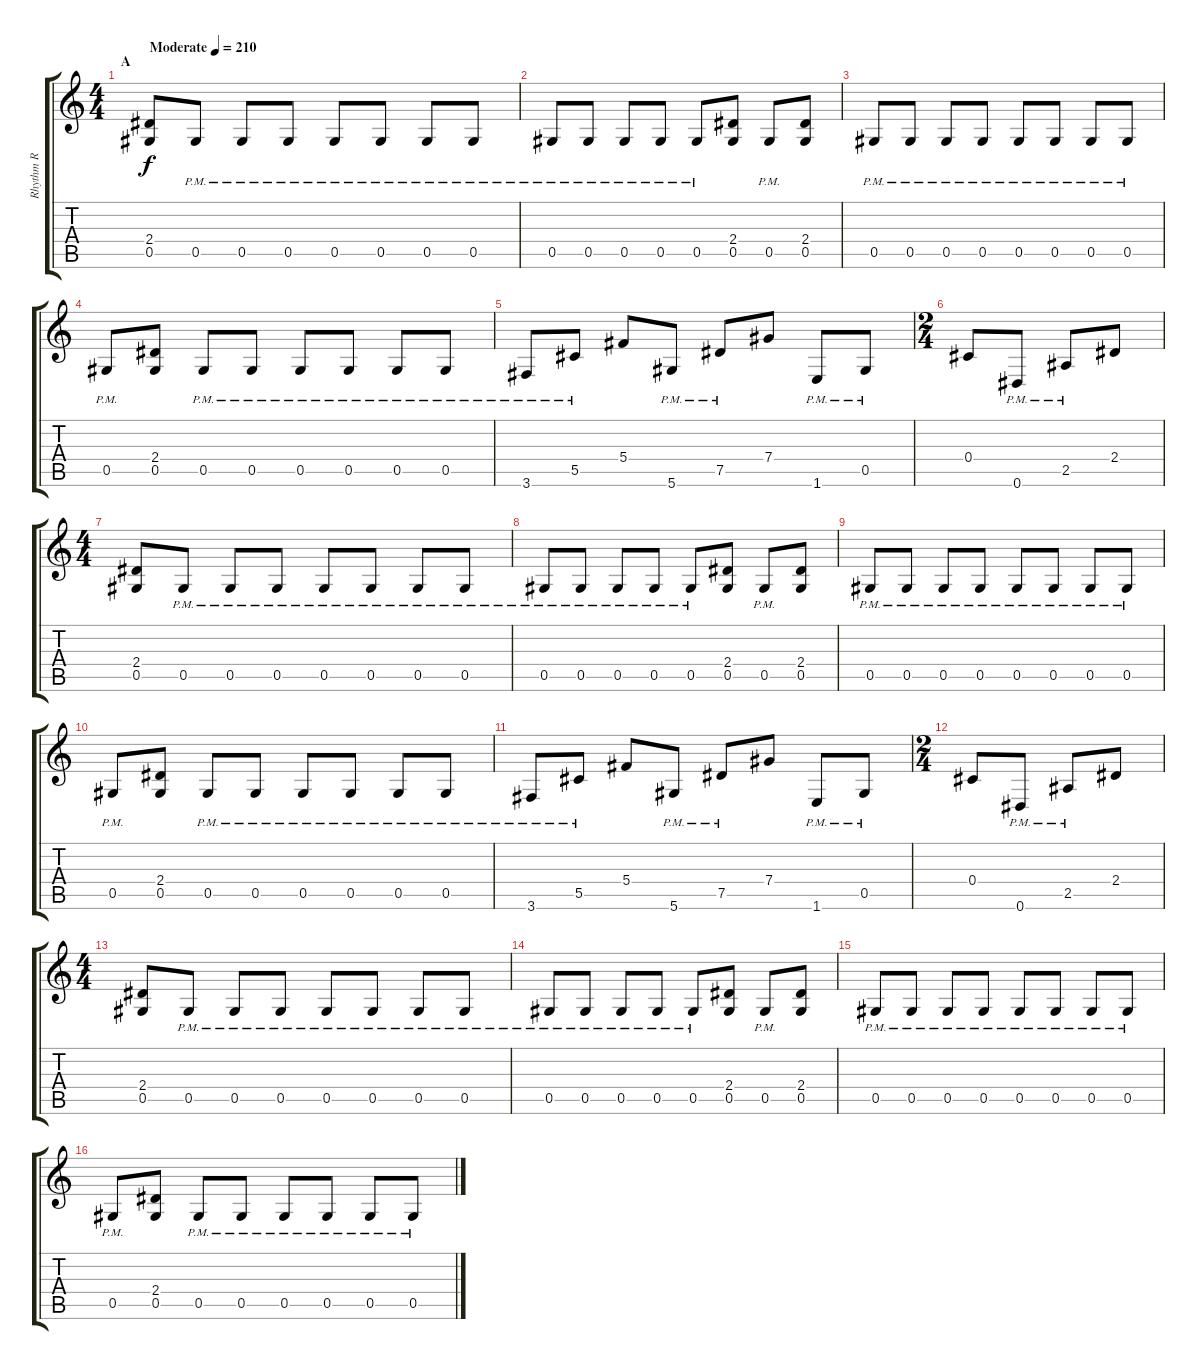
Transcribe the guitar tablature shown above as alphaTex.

\track ("Rhythm R" "Rhythm R") {instrument overdrivenguitar}
\staff {score tabs}
\tuning (Eb4 Bb3 Gb3 Db3 Ab2 Eb2) {hide}
\ts (4 4)
\section ("" "A")
\tempo (210 "Moderate")
\clef g2
\ks c
(2.4 0.5).8{dy f instrument overdrivenguitar} 0.5{pm}.8 0.5{pm}.8 0.5{pm}.8 0.5{pm}.8 0.5{pm}.8 0.5{pm}.8 0.5{pm}.8 |
0.5{pm}.8 0.5{pm}.8 0.5{pm}.8 0.5{pm}.8 0.5{pm}.8 (2.4 0.5).8 0.5{pm}.8 (2.4 0.5).8 |
0.5{pm}.8 0.5{pm}.8 0.5{pm}.8 0.5{pm}.8 0.5{pm}.8 0.5{pm}.8 0.5{pm}.8 0.5{pm}.8 |
0.5{pm}.8 (2.4 0.5).8 0.5{pm}.8 0.5{pm}.8 0.5{pm}.8 0.5{pm}.8 0.5{pm}.8 0.5{pm}.8 |
3.6{pm}.8 5.5{pm}.8 5.4.8 5.6{pm}.8 7.5{pm}.8 7.4.8 1.6{pm}.8 0.5{pm}.8 |
\ts (2 4)
0.4.8 0.6{pm}.8 2.5{pm}.8 2.4.8 |
\ts (4 4)
(2.4 0.5).8 0.5{pm}.8 0.5{pm}.8 0.5{pm}.8 0.5{pm}.8 0.5{pm}.8 0.5{pm}.8 0.5{pm}.8 |
0.5{pm}.8 0.5{pm}.8 0.5{pm}.8 0.5{pm}.8 0.5{pm}.8 (2.4 0.5).8 0.5{pm}.8 (2.4 0.5).8 |
0.5{pm}.8 0.5{pm}.8 0.5{pm}.8 0.5{pm}.8 0.5{pm}.8 0.5{pm}.8 0.5{pm}.8 0.5{pm}.8 |
0.5{pm}.8 (2.4 0.5).8 0.5{pm}.8 0.5{pm}.8 0.5{pm}.8 0.5{pm}.8 0.5{pm}.8 0.5{pm}.8 |
3.6{pm}.8 5.5{pm}.8 5.4.8 5.6{pm}.8 7.5{pm}.8 7.4.8 1.6{pm}.8 0.5{pm}.8 |
\ts (2 4)
0.4.8 0.6{pm}.8 2.5{pm}.8 2.4.8 |
\ts (4 4)
(2.4 0.5).8 0.5{pm}.8 0.5{pm}.8 0.5{pm}.8 0.5{pm}.8 0.5{pm}.8 0.5{pm}.8 0.5{pm}.8 |
0.5{pm}.8 0.5{pm}.8 0.5{pm}.8 0.5{pm}.8 0.5{pm}.8 (2.4 0.5).8 0.5{pm}.8 (2.4 0.5).8 |
0.5{pm}.8 0.5{pm}.8 0.5{pm}.8 0.5{pm}.8 0.5{pm}.8 0.5{pm}.8 0.5{pm}.8 0.5{pm}.8 |
0.5{pm}.8 (2.4 0.5).8 0.5{pm}.8 0.5{pm}.8 0.5{pm}.8 0.5{pm}.8 0.5{pm}.8 0.5{pm}.8
